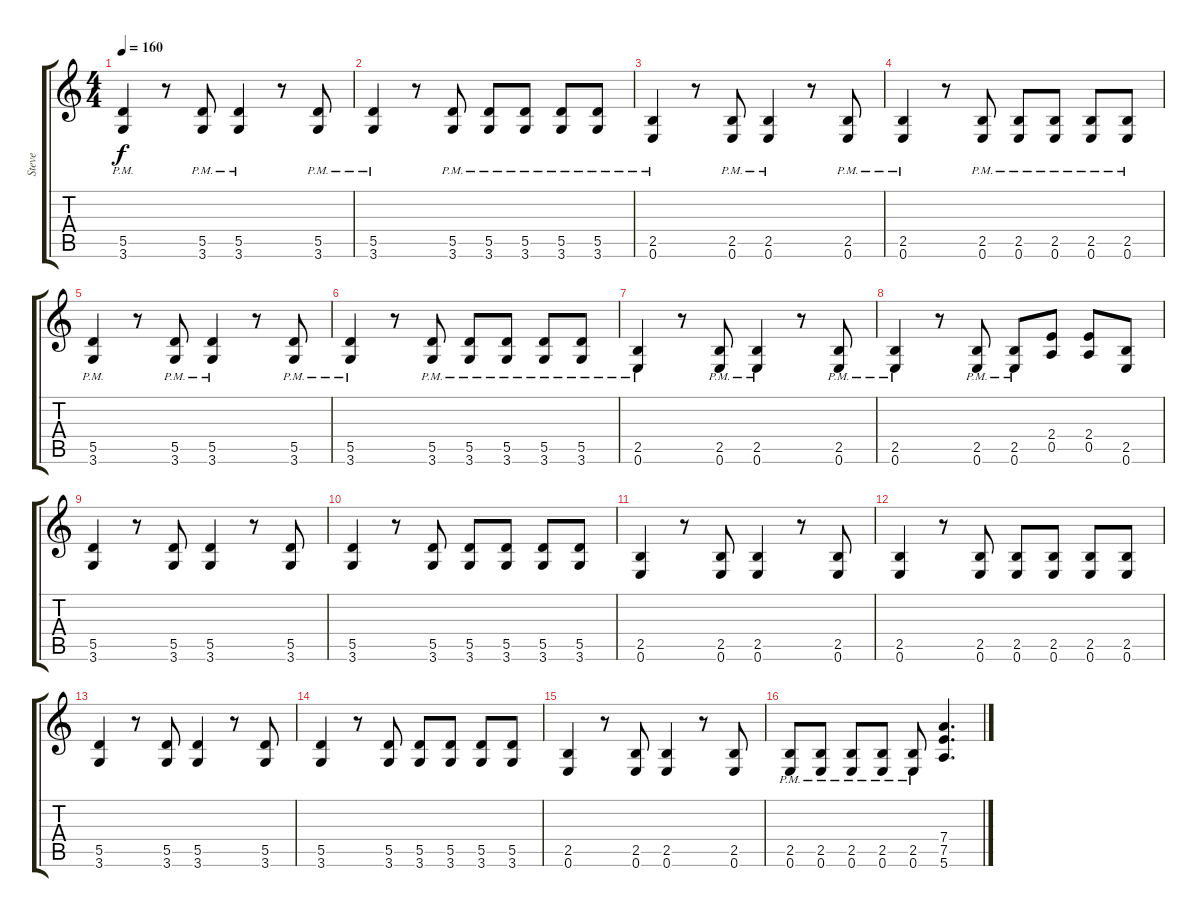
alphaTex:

\track ("Steve" "Steve") {instrument overdrivenguitar}
\staff {score tabs}
\tuning (E4 B3 G3 D3 A2 E2) {hide}
\ts (4 4)
\tempo 160
\clef g2
\ks c
(5.5{pm} 3.6{pm}).4{dy f} r.8 (5.5{pm} 3.6{pm}).8 (5.5{pm} 3.6{pm}).4 r.8 (5.5{pm} 3.6{pm}).8 |
(5.5{pm} 3.6{pm}).4 r.8 (5.5{pm} 3.6{pm}).8 (5.5{pm} 3.6{pm}).8 (5.5{pm} 3.6{pm}).8 (5.5{pm} 3.6{pm}).8 (5.5{pm} 3.6{pm}).8 |
(2.5{pm} 0.6{pm}).4 r.8 (2.5{pm} 0.6{pm}).8 (2.5{pm} 0.6{pm}).4 r.8 (2.5{pm} 0.6{pm}).8 |
(2.5{pm} 0.6{pm}).4 r.8 (2.5{pm} 0.6{pm}).8 (2.5{pm} 0.6{pm}).8 (2.5{pm} 0.6{pm}).8 (2.5{pm} 0.6{pm}).8 (2.5{pm} 0.6{pm}).8 |
(5.5{pm} 3.6{pm}).4 r.8 (5.5{pm} 3.6{pm}).8 (5.5{pm} 3.6{pm}).4 r.8 (5.5{pm} 3.6{pm}).8 |
(5.5{pm} 3.6{pm}).4 r.8 (5.5{pm} 3.6{pm}).8 (5.5{pm} 3.6{pm}).8 (5.5{pm} 3.6{pm}).8 (5.5{pm} 3.6{pm}).8 (5.5{pm} 3.6{pm}).8 |
(2.5{pm} 0.6{pm}).4 r.8 (2.5{pm} 0.6{pm}).8 (2.5{pm} 0.6{pm}).4 r.8 (2.5{pm} 0.6{pm}).8 |
(2.5{pm} 0.6{pm}).4 r.8 (2.5{pm} 0.6{pm}).8 (2.5{pm} 0.6{pm}).8 (2.4 0.5).8 (2.4 0.5).8 (2.5 0.6).8 |
(5.5 3.6).4 r.8 (5.5 3.6).8 (5.5 3.6).4 r.8 (5.5 3.6).8 |
(5.5 3.6).4 r.8 (5.5 3.6).8 (5.5 3.6).8 (5.5 3.6).8 (5.5 3.6).8 (5.5 3.6).8 |
(2.5 0.6).4 r.8 (2.5 0.6).8 (2.5 0.6).4 r.8 (2.5 0.6).8 |
(2.5 0.6).4 r.8 (2.5 0.6).8 (2.5 0.6).8 (2.5 0.6).8 (2.5 0.6).8 (2.5 0.6).8 |
(5.5 3.6).4 r.8 (5.5 3.6).8 (5.5 3.6).4 r.8 (5.5 3.6).8 |
(5.5 3.6).4 r.8 (5.5 3.6).8 (5.5 3.6).8 (5.5 3.6).8 (5.5 3.6).8 (5.5 3.6).8 |
(2.5 0.6).4 r.8 (2.5 0.6).8 (2.5 0.6).4 r.8 (2.5 0.6).8 |
(2.5{pm} 0.6{pm}).8 (2.5{pm} 0.6{pm}).8 (2.5{pm} 0.6{pm}).8 (2.5{pm} 0.6{pm}).8 (2.5{pm} 0.6{pm}).8 (7.4 7.5 5.6).4{d}
